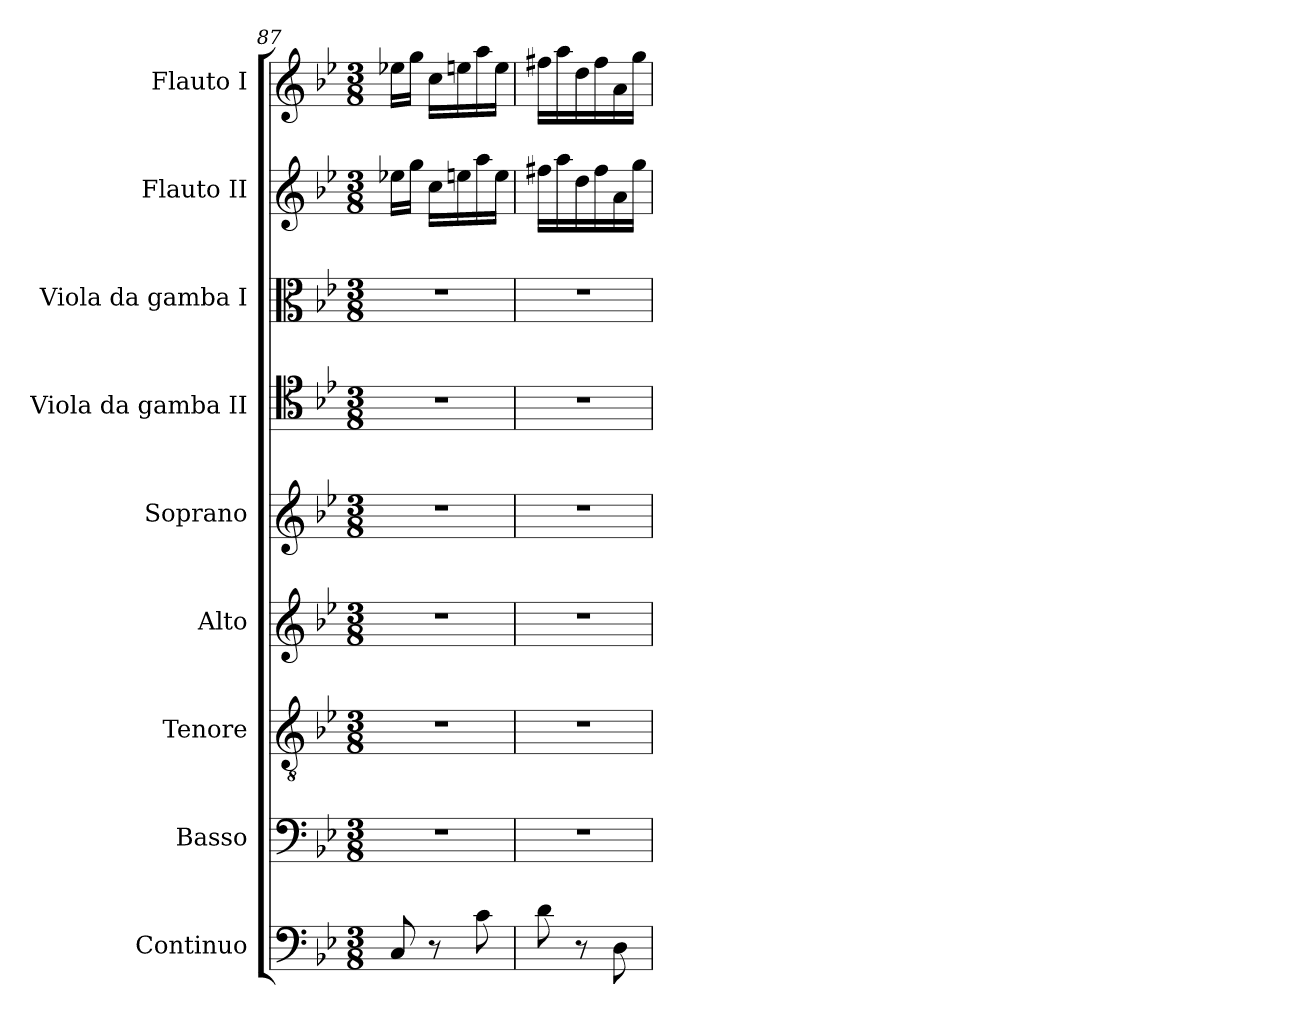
**kern	**kern	**kern	**kern	**kern	**kern	**kern	**kern	**kern
*part9	*part8	*part7	*part6	*part5	*part4	*part3	*part2	*part1
*staff9	*staff8	*staff7	*staff6	*staff5	*staff4	*staff3	*staff2	*staff1
*I"Continuo	*I"Basso	*I"Tenore	*I"Alto	*I"Soprano	*I"Viola da gamba II	*I"Viola da gamba I	*I"Flauto II	*I"Flauto I
*clefF4	*clefF4	*clefGv2	*clefG2	*clefG2	*clefC4	*clefC3	*clefG2	*clefG2
*	*	*ITrd7c12	*	*	*	*	*	*
*k[b-e-]	*k[b-e-]	*k[b-e-]	*k[b-e-]	*k[b-e-]	*k[b-e-]	*k[b-e-]	*k[b-e-]	*k[b-e-]
*B-:	*B-:	*B-:	*B-:	*B-:	*B-:	*B-:	*B-:	*B-:
*M3/8	*M3/8	*M3/8	*M3/8	*M3/8	*M3/8	*M3/8	*M3/8	*M3/8
=87	=87	=87	=87	=87	=87	=87	=87	=87
!	!LO:N:vis=1	!LO:N:vis=1	!LO:N:vis=1	!LO:N:vis=1	!LO:N:vis=1	!LO:N:vis=1	!	!
8Ci/	4.r	4.r	4.r	4.r	4.r	4.r	16ee-Xi\LL	16ee-Xi\LL
.	.	.	.	.	.	.	16ggi\JJ	16ggi\JJ
8r	.	.	.	.	.	.	16cci\LL	16cci\LL
.	.	.	.	.	.	.	16eeni\	16eeni\
8ci\	.	.	.	.	.	.	16aai\	16aai\
.	.	.	.	.	.	.	16eei\JJ	16eei\JJ
=88	=88	=88	=88	=88	=88	=88	=88	=88
!	!LO:N:vis=1	!LO:N:vis=1	!LO:N:vis=1	!LO:N:vis=1	!LO:N:vis=1	!LO:N:vis=1	!	!
8di\	4.r	4.r	4.r	4.r	4.r	4.r	16ff#Xi\LL	16ff#Xi\LL
.	.	.	.	.	.	.	16aai\	16aai\
8r	.	.	.	.	.	.	16ddi\	16ddi\
.	.	.	.	.	.	.	16ff#i\	16ff#i\
8Di\	.	.	.	.	.	.	16ai\	16ai\
.	.	.	.	.	.	.	16ggi\JJ	16ggi\JJ
=	=	=	=	=	=	=	=	=
*-	*-	*-	*-	*-	*-	*-	*-	*-
